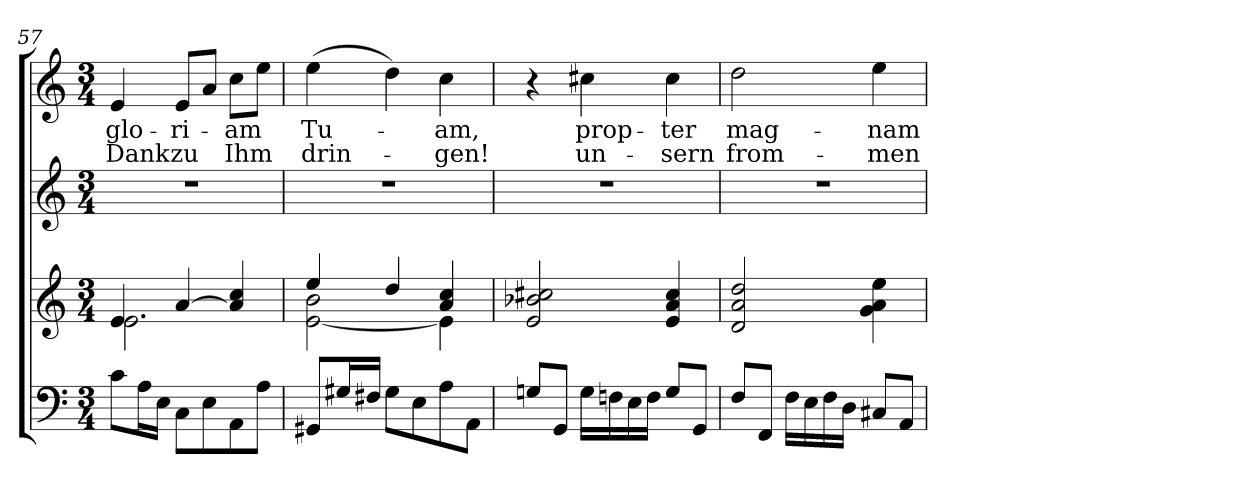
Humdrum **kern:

**kern	**kern	**kern	**kern	**text	**text
*part3	*part3	*part2	*part1	*part1	*part1
*staff4	*staff3	*staff2	*staff1	*staff1	*staff1
*clefF4	*clefG2	*clefG2	*clefG2	*	*
*k[]	*k[]	*k[]	*k[]	*	*
*C:	*C:	*C:	*C:	*	*
*M3/4	*M3/4	*M3/4	*M3/4	*	*
=57	=57	=57	=57	=57	=57
*	*^	*	*	*	*
!	!	!	!	!	!LO:LY:b	!LO:LY:b
8c\L	4e/	2.e\	2.r	4e/	glo-	Dank
16A\L	.	.	.	.	.	.
16E\JJ	.	.	.	.	.	.
!	!	!	!	!	!LO:LY:b	!LO:LY:b
8C\L	[>4a/	.	.	8e/L	-ri-	zu
8E\	.	.	.	8a/J	.	.
!	!	!	!	!	!LO:LY:b	!LO:LY:b
8AA\	4a/] 4cc/	.	.	8cc\L	-am	Ihm
8A\J	.	.	.	8ee\J	.	.
!!LO:LB:g=z
=58	=58	=58	=58	=58	=58	=58
!	!	!	!	!	!LO:LY:b	!LO:LY:b
8GG#X/L	4ee/	[<2e\ 2b\	2.r	(>4ee\	Tu-	drin-
16G#X/L	.	.	.	.	.	.
16F#X/JJ	.	.	.	.	.	.
8G#\L	4dd/	.	.	4dd\)	.	.
8E\	.	.	.	.	.	.
!	!	!	!	!	!LO:LY:b	!LO:LY:b
8A\	4a/ 4cc/	4e\]	.	4cc\	-am,	-gen!
8AA\J	.	.	.	.	.	.
*	*v	*v	*	*	*	*
=59	=59	=59	=59	=59	=59
8Gn/L	2e/ 2b-X/ 2cc#X/	2.r	4r	.	.
8GG/J	.	.	.	.	.
!	!	!	!	!LO:LY:b	!LO:LY:b
16G\LL	.	.	4cc#X\	prop-	un-
16Fn\	.	.	.	.	.
16E\	.	.	.	.	.
16F\JJ	.	.	.	.	.
!	!	!	!	!LO:LY:b	!LO:LY:b
8G/L	4e/ 4a/ 4cc#/	.	4cc#\	-ter	-sern
8GG/J	.	.	.	.	.
=60	=60	=60	=60	=60	=60
!	!	!	!	!LO:LY:b	!LO:LY:b
8F/L	2d/ 2a/ 2dd/	2.r	2dd\	mag-	from-
8FF/J	.	.	.	.	.
16F\LL	.	.	.	.	.
16E\	.	.	.	.	.
16F\	.	.	.	.	.
16D\JJ	.	.	.	.	.
!	!	!	!	!LO:LY:b	!LO:LY:b
8C#X/L	4g\ 4a\ 4ee\	.	4ee\	-nam	-men
8AA/J	.	.	.	.	.
=	=	=	=	=	=
*-	*-	*-	*-	*-	*-
